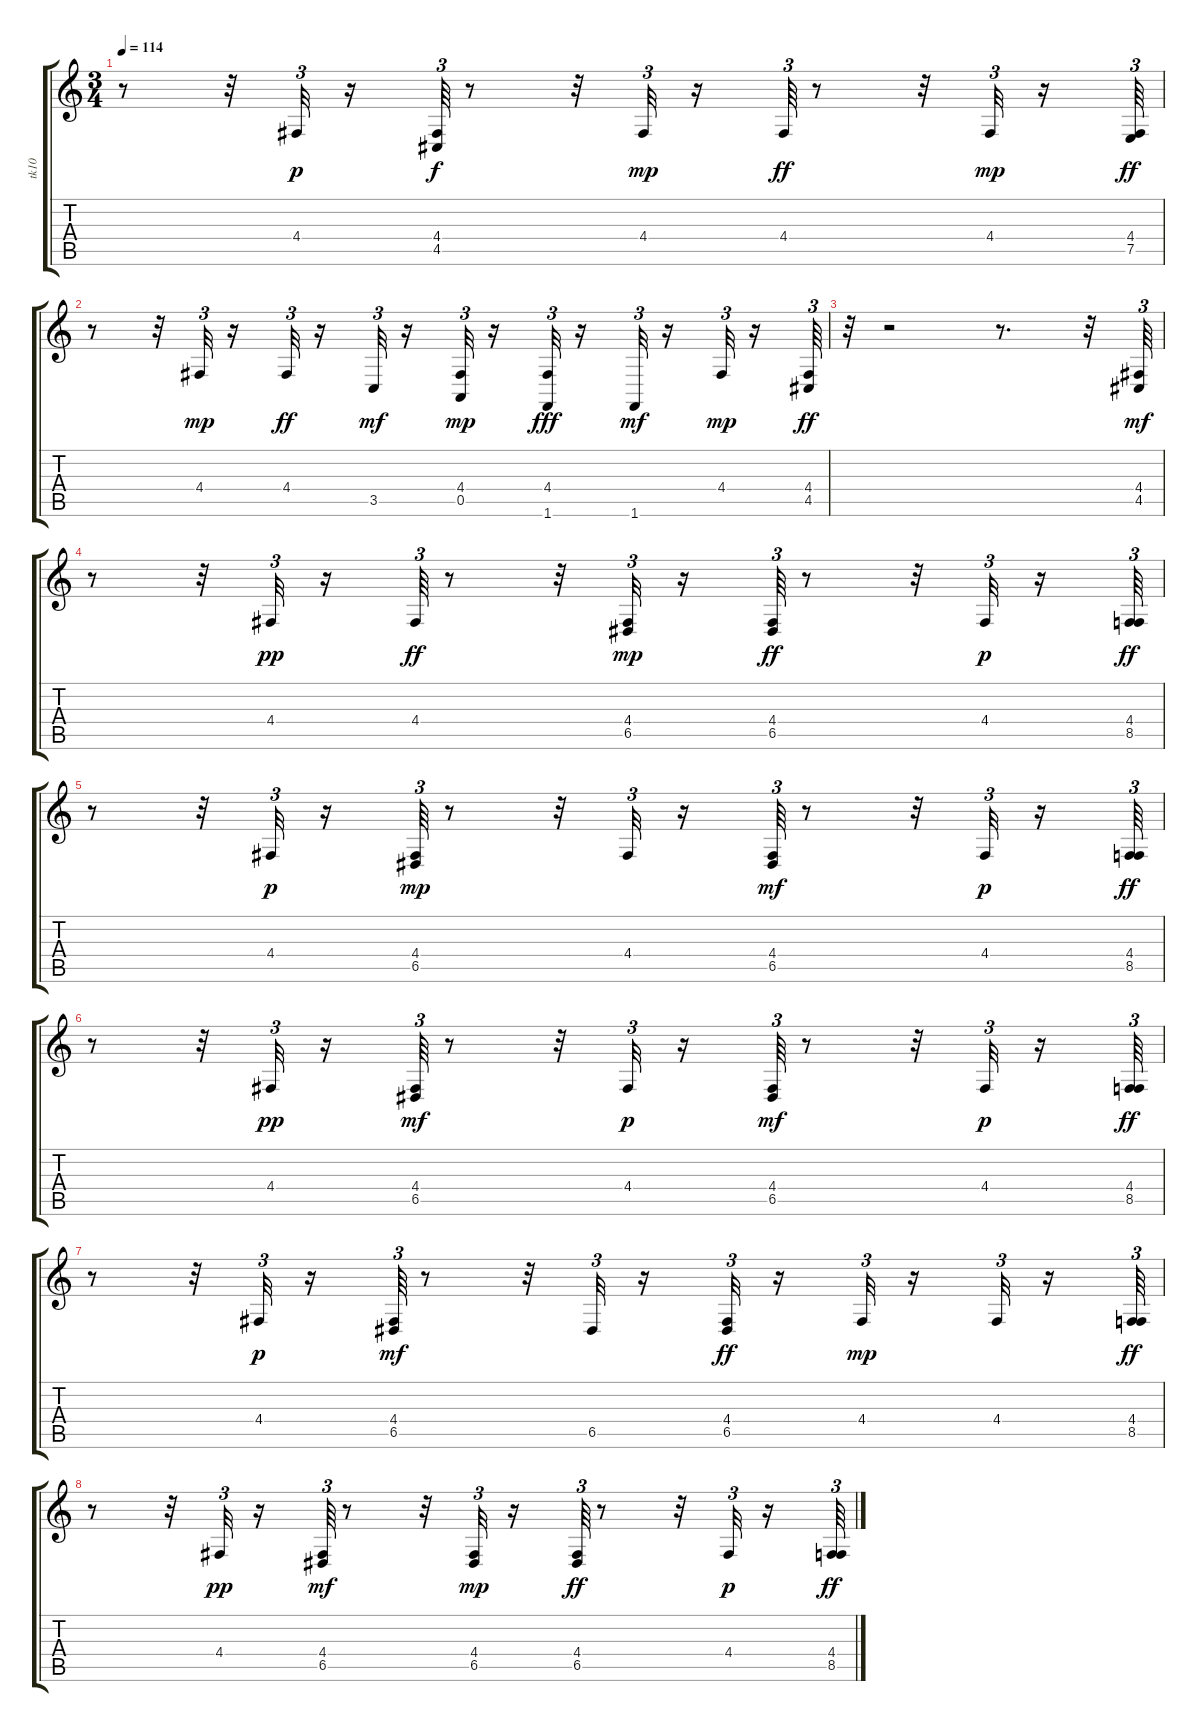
\track ("tk10" "tk10") {instrument acousticgrandpiano}
\staff {score tabs}
\tuning (E4 B3 G3 D3 A2 E2) {hide}
\ts (3 4)
\tempo 114
\clef g2
\ks c
r.8{dy ff} r.32 4.4.32{tu (3 2) dy p} r.16 (4.4 4.5).64{tu (3 2) dy f} r.8 r.32 4.4.32{tu (3 2) dy mp} r.16 4.4.64{tu (3 2) dy ff} r.8 r.32 4.4.32{tu (3 2) dy mp} r.16 (4.4 7.5).64{tu (3 2) dy ff} |
r.8 r.32 4.4.32{tu (3 2) dy mp} r.16 4.4.32{tu (3 2) dy ff} r.16 3.5.32{tu (3 2) dy mf} r.16 (4.4 0.5).32{tu (3 2) dy mp} r.16 (4.4 1.6).32{tu (3 2) dy fff} r.16 1.6.32{tu (3 2) dy mf} r.16 4.4.32{tu (3 2) dy mp} r.16 (4.4 4.5).64{tu (3 2) dy ff} |
r.32{tu (3 2)} r.2 r.8{d} r.32 (4.4 4.5).64{tu (3 2) dy mf} |
r.8 r.32 4.4.32{tu (3 2) dy pp} r.16 4.4.64{tu (3 2) dy ff} r.8 r.32 (4.4 6.5).32{tu (3 2) dy mp} r.16 (4.4 6.5).64{tu (3 2) dy ff} r.8 r.32 4.4.32{tu (3 2) dy p} r.16 (4.4 8.5).64{tu (3 2) dy ff} |
r.8 r.32 4.4.32{tu (3 2) dy p} r.16 (4.4 6.5).64{tu (3 2) dy mp} r.8 r.32 4.4.32{tu (3 2)} r.16 (4.4 6.5).64{tu (3 2) dy mf} r.8 r.32 4.4.32{tu (3 2) dy p} r.16 (4.4 8.5).64{tu (3 2) dy ff} |
r.8 r.32 4.4.32{tu (3 2) dy pp} r.16 (4.4 6.5).64{tu (3 2) dy mf} r.8 r.32 4.4.32{tu (3 2) dy p} r.16 (4.4 6.5).64{tu (3 2) dy mf} r.8 r.32 4.4.32{tu (3 2) dy p} r.16 (4.4 8.5).64{tu (3 2) dy ff} |
r.8 r.32 4.4.32{tu (3 2) dy p} r.16 (4.4 6.5).64{tu (3 2) dy mf} r.8 r.32 6.5.32{tu (3 2)} r.16 (4.4 6.5).32{tu (3 2) dy ff} r.16 4.4.32{tu (3 2) dy mp} r.16 4.4.32{tu (3 2)} r.16 (4.4 8.5).64{tu (3 2) dy ff} |
r.8 r.32 4.4.32{tu (3 2) dy pp} r.16 (4.4 6.5).64{tu (3 2) dy mf} r.8 r.32 (4.4 6.5).32{tu (3 2) dy mp} r.16 (4.4 6.5).64{tu (3 2) dy ff} r.8 r.32 4.4.32{tu (3 2) dy p} r.16 (4.4 8.5).64{tu (3 2) dy ff}
